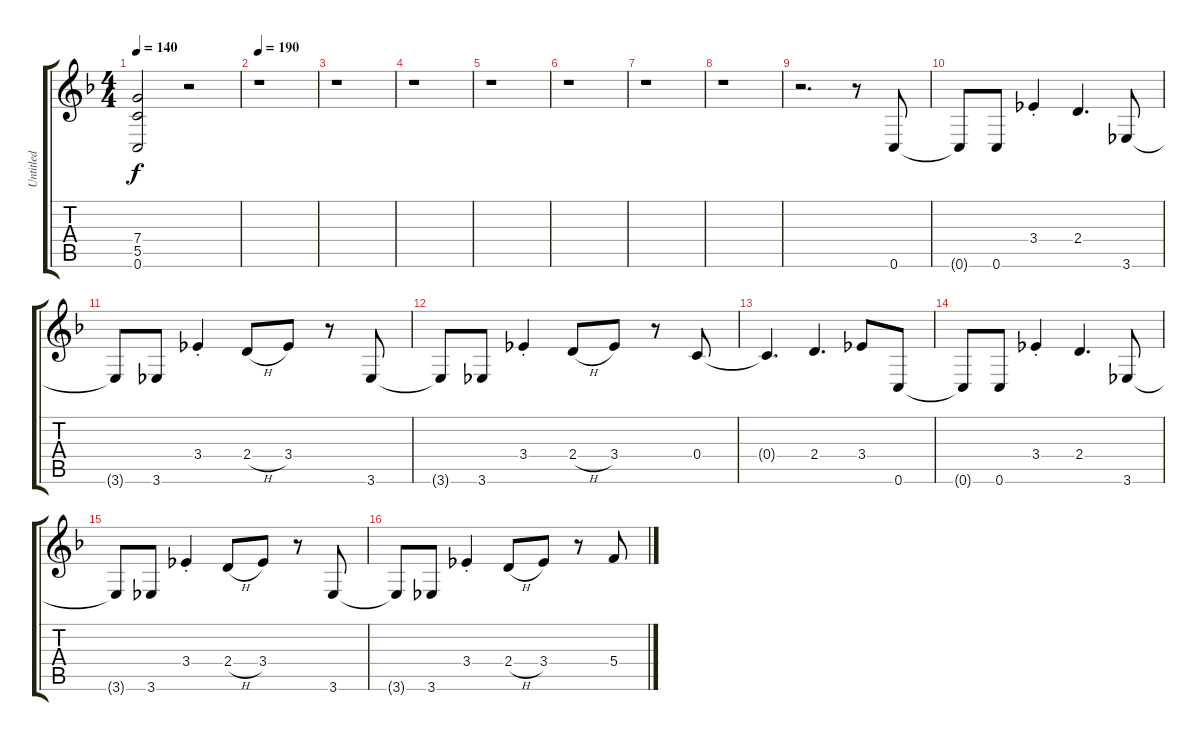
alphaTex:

\track ("Untitled" "Untitled") {instrument distortionguitar}
\staff {score tabs}
\tuning (D4 A3 F3 C3 G2 C2) {hide}
\ts (4 4)
\tempo 140
\clef g2
\ks f
(7.4{t} 5.5{t} 0.6{t}).2{dy f} r.2 |
\tempo 190
r.1 |
r.1 |
r.1 |
r.1 |
r.1 |
r.1 |
r.1 |
r.2{d instrument overdrivenguitar} r.8 0.6.8 |
0.6{t}.8 0.6.8 3.4{st}.4 2.4.4{d} 3.6.8 |
3.6{t}.8 3.6.8 3.4{st}.4 2.4{h}.8 3.4.8 r.8 3.6.8 |
3.6{t}.8 3.6.8 3.4{st}.4 2.4{h}.8 3.4.8 r.8 0.4.8 |
0.4{t}.4{d} 2.4.4{d} 3.4.8 0.6.8 |
0.6{t}.8 0.6.8 3.4{st}.4 2.4.4{d} 3.6.8 |
3.6{t}.8 3.6.8 3.4{st}.4 2.4{h}.8 3.4.8 r.8 3.6.8 |
3.6{t}.8 3.6.8 3.4{st}.4 2.4{h}.8 3.4.8 r.8 5.4.8
